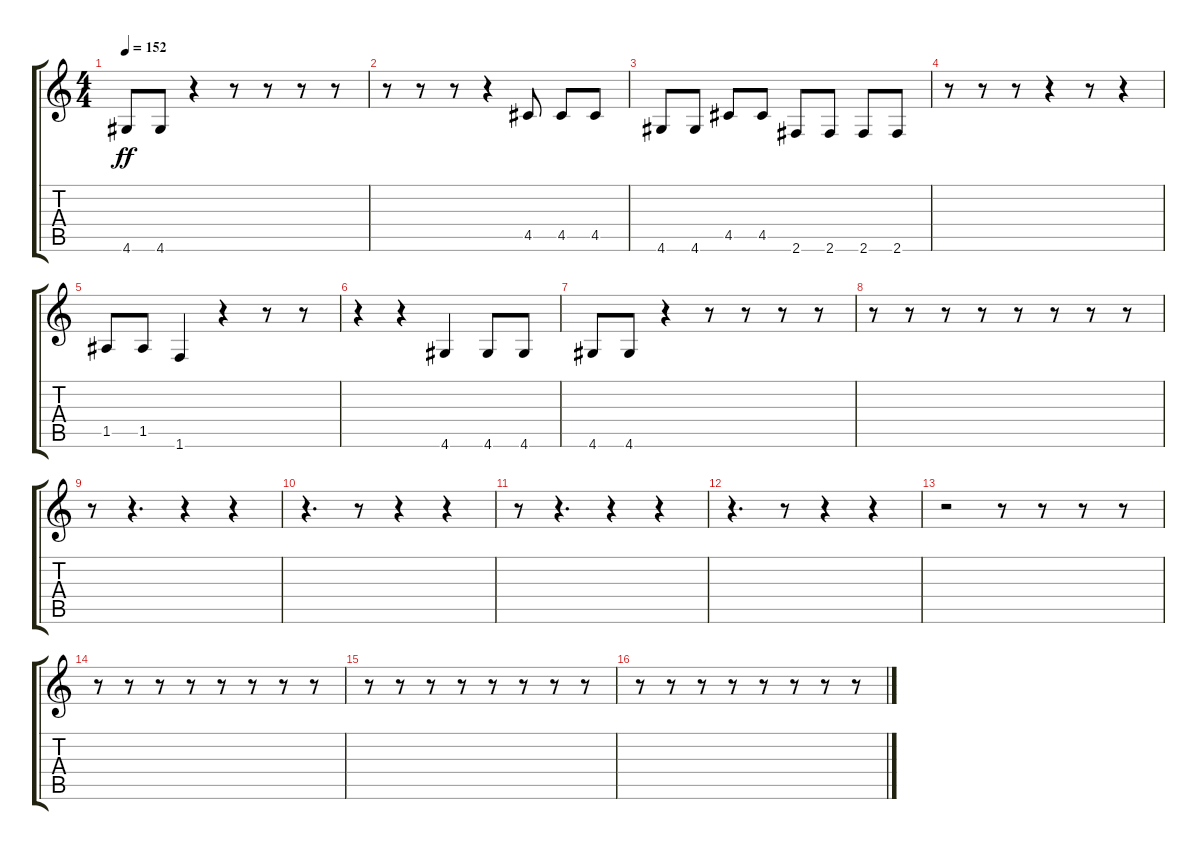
\track "" {instrument slapbass2}
\staff {score tabs}
\tuning (E4 B3 G3 D3 A2 E2) {hide}
\ts (4 4)
\tempo 152
\clef g2
\ks c
4.6.8{dy ff} 4.6.8 r.4 r.8 r.8 r.8 r.8 |
r.8 r.8 r.8 r.4 4.5.8 4.5.8 4.5.8 |
4.6.8 4.6.8 4.5.8 4.5.8 2.6.8 2.6.8 2.6.8 2.6.8 |
r.8 r.8 r.8 r.4 r.8 r.4 |
1.5.8 1.5.8 1.6.4 r.4 r.8 r.8 |
r.4 r.4 4.6.4 4.6.8 4.6.8 |
4.6.8 4.6.8 r.4 r.8 r.8 r.8 r.8 |
r.8 r.8 r.8 r.8 r.8 r.8 r.8 r.8 |
r.8 r.4{d} r.4 r.4 |
r.4{d} r.8 r.4 r.4 |
r.8 r.4{d} r.4 r.4 |
r.4{d} r.8 r.4 r.4 |
r.2 r.8 r.8 r.8 r.8 |
r.8 r.8 r.8 r.8 r.8 r.8 r.8 r.8 |
r.8 r.8 r.8 r.8 r.8 r.8 r.8 r.8 |
r.8 r.8 r.8 r.8 r.8 r.8 r.8 r.8
